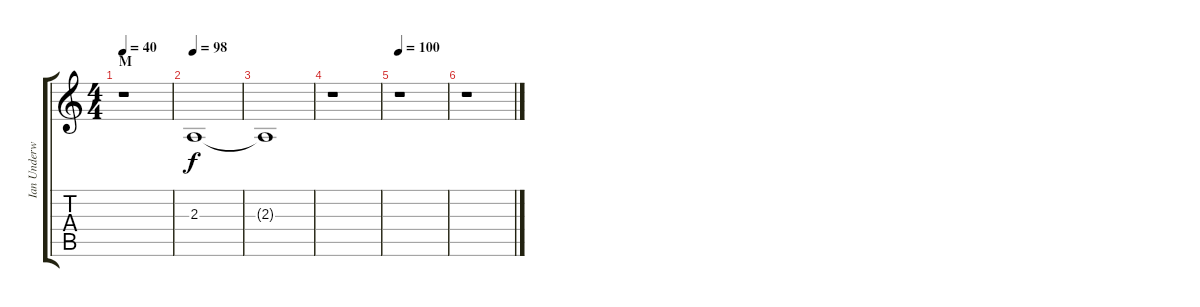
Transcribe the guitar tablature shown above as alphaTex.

\track ("Ian Underwood" "Ian Underw") {instrument tenorsax}
\staff {score tabs}
\tuning (E4 B3 G3 D3 A2 E2) {hide}
\ts (4 4)
\section ("" "M")
\tempo 40
\clef g2
\ks c
r.1{dy f} |
\tempo 98
2.3.1 |
2.3{t}.1 |
r.1 |
\tempo 100
r.1 |
r.1
